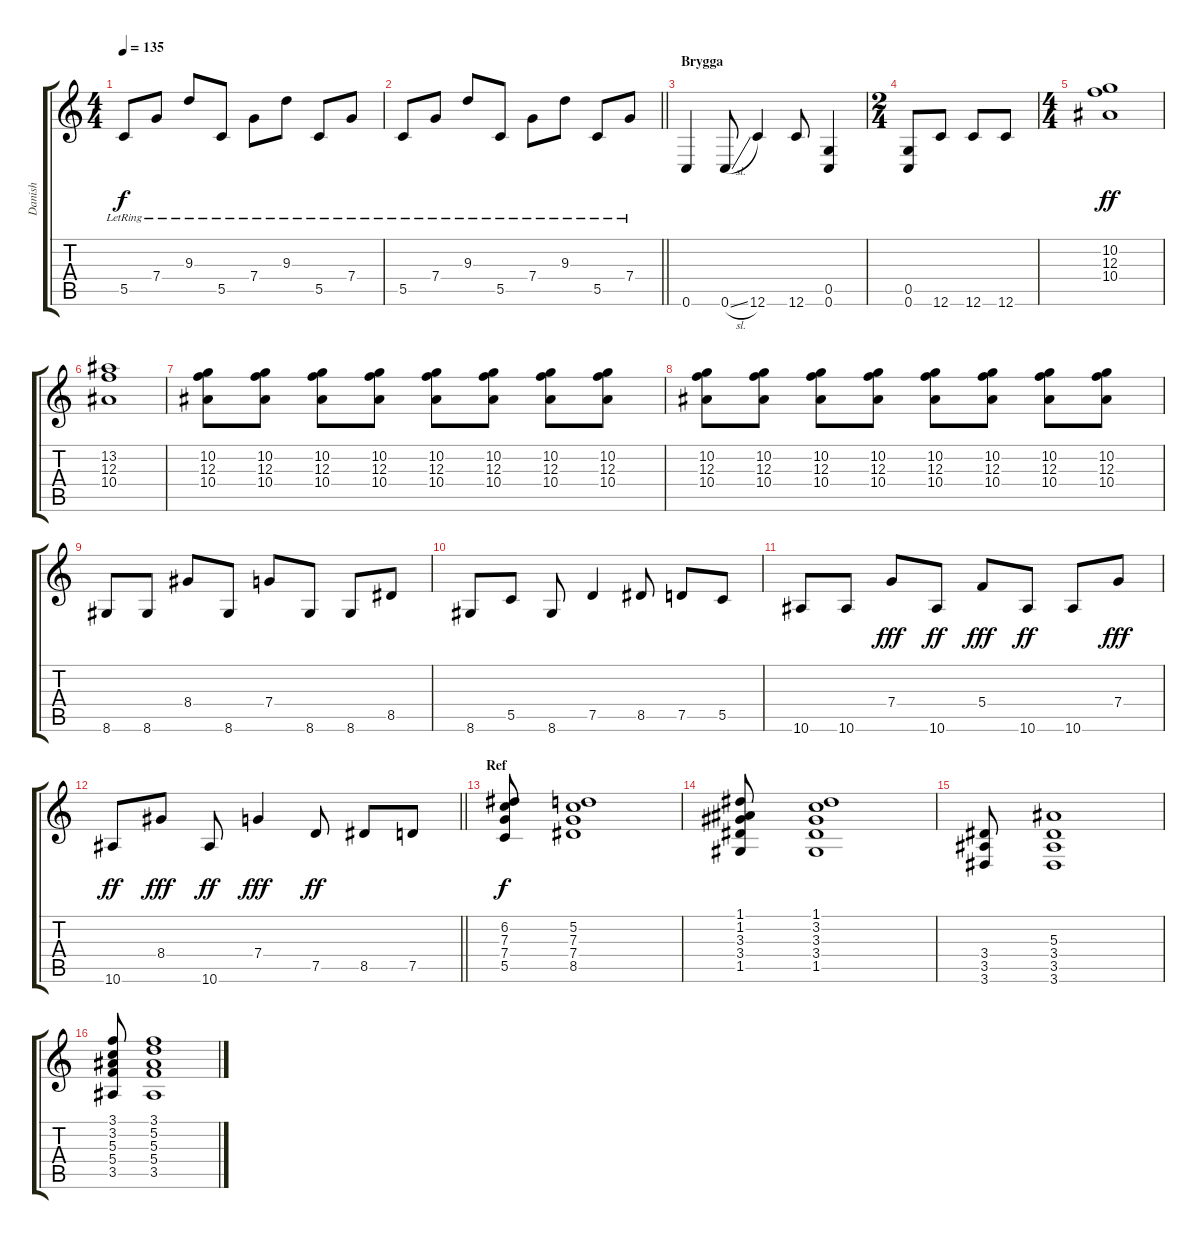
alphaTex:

\track ("Danish" "Danish") {instrument distortionguitar}
\staff {score tabs}
\tuning (D4 A3 F3 C3 G2 C2) {hide}
\ts (4 4)
\tempo 135
\clef g2
\ks c
5.5{lr}.8{dy f} 7.4{lr}.8 9.3{lr}.8 5.5{lr}.8 7.4{lr}.8 9.3{lr}.8 5.5{lr}.8 7.4{lr}.8 |
\barLineRight lightlight
5.5{lr}.8 7.4{lr}.8 9.3{lr}.8 5.5{lr}.8 7.4{lr}.8 9.3{lr}.8 5.5{lr}.8 7.4{lr}.8 |
\section ("" "Brygga")
0.6.4 0.6{sl}.8 12.6.4 12.6.8 (0.5 0.6).4 |
\ts (2 4)
(0.5 0.6).8 12.6.8 12.6.8 12.6.8 |
\ts (4 4)
(10.2 12.3 10.4).1{dy ff} |
(13.2 12.3 10.4).1 |
(10.2 12.3 10.4).8 (10.2 12.3 10.4).8 (10.2 12.3 10.4).8 (10.2 12.3 10.4).8 (10.2 12.3 10.4).8 (10.2 12.3 10.4).8 (10.2 12.3 10.4).8 (10.2 12.3 10.4).8 |
(10.2 12.3 10.4).8 (10.2 12.3 10.4).8 (10.2 12.3 10.4).8 (10.2 12.3 10.4).8 (10.2 12.3 10.4).8 (10.2 12.3 10.4).8 (10.2 12.3 10.4).8 (10.2 12.3 10.4).8 |
8.6.8 8.6.8 8.4.8 8.6.8 7.4.8 8.6.8 8.6.8 8.5.8 |
8.6.8 5.5.8 8.6.8 7.5.4 8.5.8 7.5.8 5.5.8 |
10.6.8 10.6.8 7.4.8{dy fff} 10.6.8{dy ff} 5.4.8{dy fff} 10.6.8{dy ff} 10.6.8 7.4.8{dy fff} |
\barLineRight lightlight
10.6.8{dy ff} 8.4.8{dy fff} 10.6.8{dy ff} 7.4.4{dy fff} 7.5.8{dy ff} 8.5.8 7.5.8 |
\section ("" "Ref")
(6.2 7.3 7.4 5.5).8{dy f} (5.2 7.3 7.4 8.5).1 |
(1.1 1.2 3.3 3.4 1.5).8 (1.1 3.2 3.3 3.4 1.5).1 |
(3.4 3.5 3.6).8 (5.3 3.4 3.5 3.6).1 |
(3.1 3.2 5.3 5.4 3.5).8 (3.1 5.2 5.3 5.4 3.5).1
